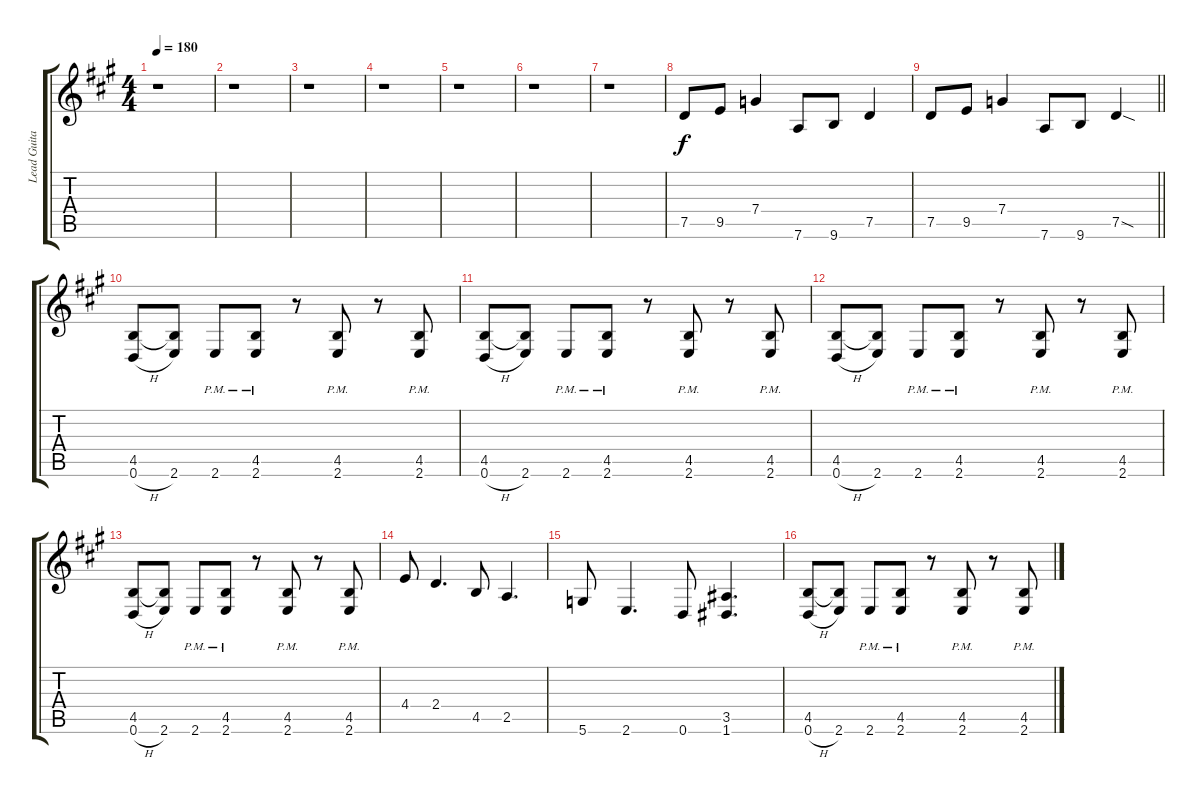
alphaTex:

\track ("Lead Guitar" "Lead Guita") {instrument overdrivenguitar}
\staff {score tabs}
\tuning (D4 A3 F3 C3 G2 D2) {hide}
\ts (4 4)
\tempo 180
\clef g2
\ks f#minor
r.1{dy f} |
r.1 |
r.1 |
r.1 |
r.1 |
r.1 |
r.1 |
7.5.8 9.5.8 7.4.4 7.6.8 9.6.8 7.5.4 |
\barLineRight lightlight
7.5.8 9.5.8 7.4.4 7.6.8 9.6.8 7.5{sod}.4 |
(4.5 0.6{h}).8 (4.5{t} 2.6).8 2.6{pm}.8 (4.5{pm} 2.6{pm}).8 r.8 (4.5{pm} 2.6{pm}).8 r.8 (4.5{pm} 2.6{pm}).8 |
(4.5 0.6{h}).8 (4.5{t} 2.6).8 2.6{pm}.8 (4.5{pm} 2.6{pm}).8 r.8 (4.5{pm} 2.6{pm}).8 r.8 (4.5{pm} 2.6{pm}).8 |
(4.5 0.6{h}).8 (4.5{t} 2.6).8 2.6{pm}.8 (4.5{pm} 2.6{pm}).8 r.8 (4.5{pm} 2.6{pm}).8 r.8 (4.5{pm} 2.6{pm}).8 |
(4.5 0.6{h}).8 (4.5{t} 2.6).8 2.6{pm}.8 (4.5{pm} 2.6{pm}).8 r.8 (4.5{pm} 2.6{pm}).8 r.8 (4.5{pm} 2.6{pm}).8 |
4.4.8 2.4.4{d} 4.5.8 2.5.4{d} |
5.6.8 2.6.4{d} 0.6.8 (3.5 1.6).4{d} |
(4.5 0.6{h}).8 (4.5{t} 2.6).8 2.6{pm}.8 (4.5{pm} 2.6{pm}).8 r.8 (4.5{pm} 2.6{pm}).8 r.8 (4.5{pm} 2.6{pm}).8
